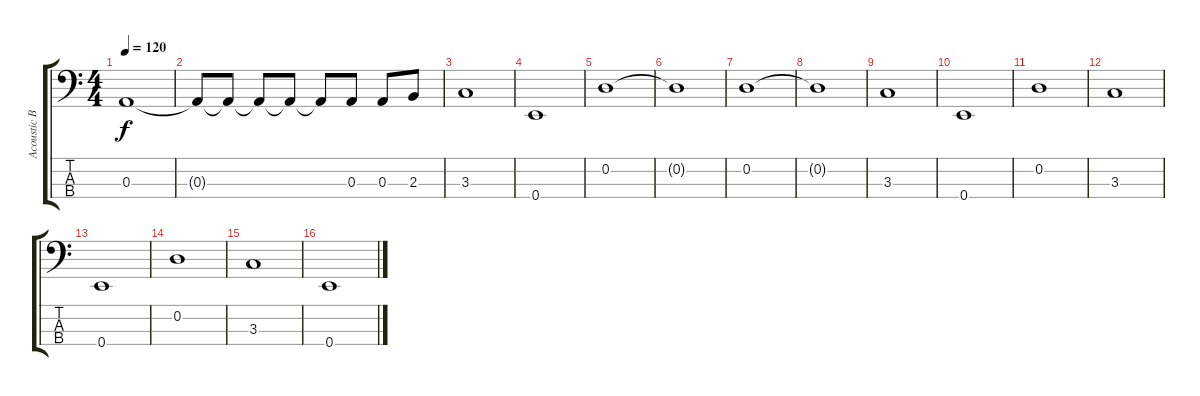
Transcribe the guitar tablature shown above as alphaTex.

\track ("Acoustic Bass" "Acoustic B") {instrument acousticbass}
\staff {score tabs}
\tuning (G2 D2 A1 E1) {hide}
\ts (4 4)
\tempo 120
\clef f4
\ks c
0.3.1{dy f} |
0.3{t}.8 0.3{t}.8 0.3{t}.8 0.3{t}.8 0.3{t}.8 0.3.8 0.3.8 2.3.8 |
3.3.1 |
0.4.1 |
0.2.1 |
0.2{t}.1 |
0.2.1 |
0.2{t}.1 |
3.3.1 |
0.4.1 |
0.2.1 |
3.3.1 |
0.4.1 |
0.2.1 |
3.3.1 |
0.4.1
